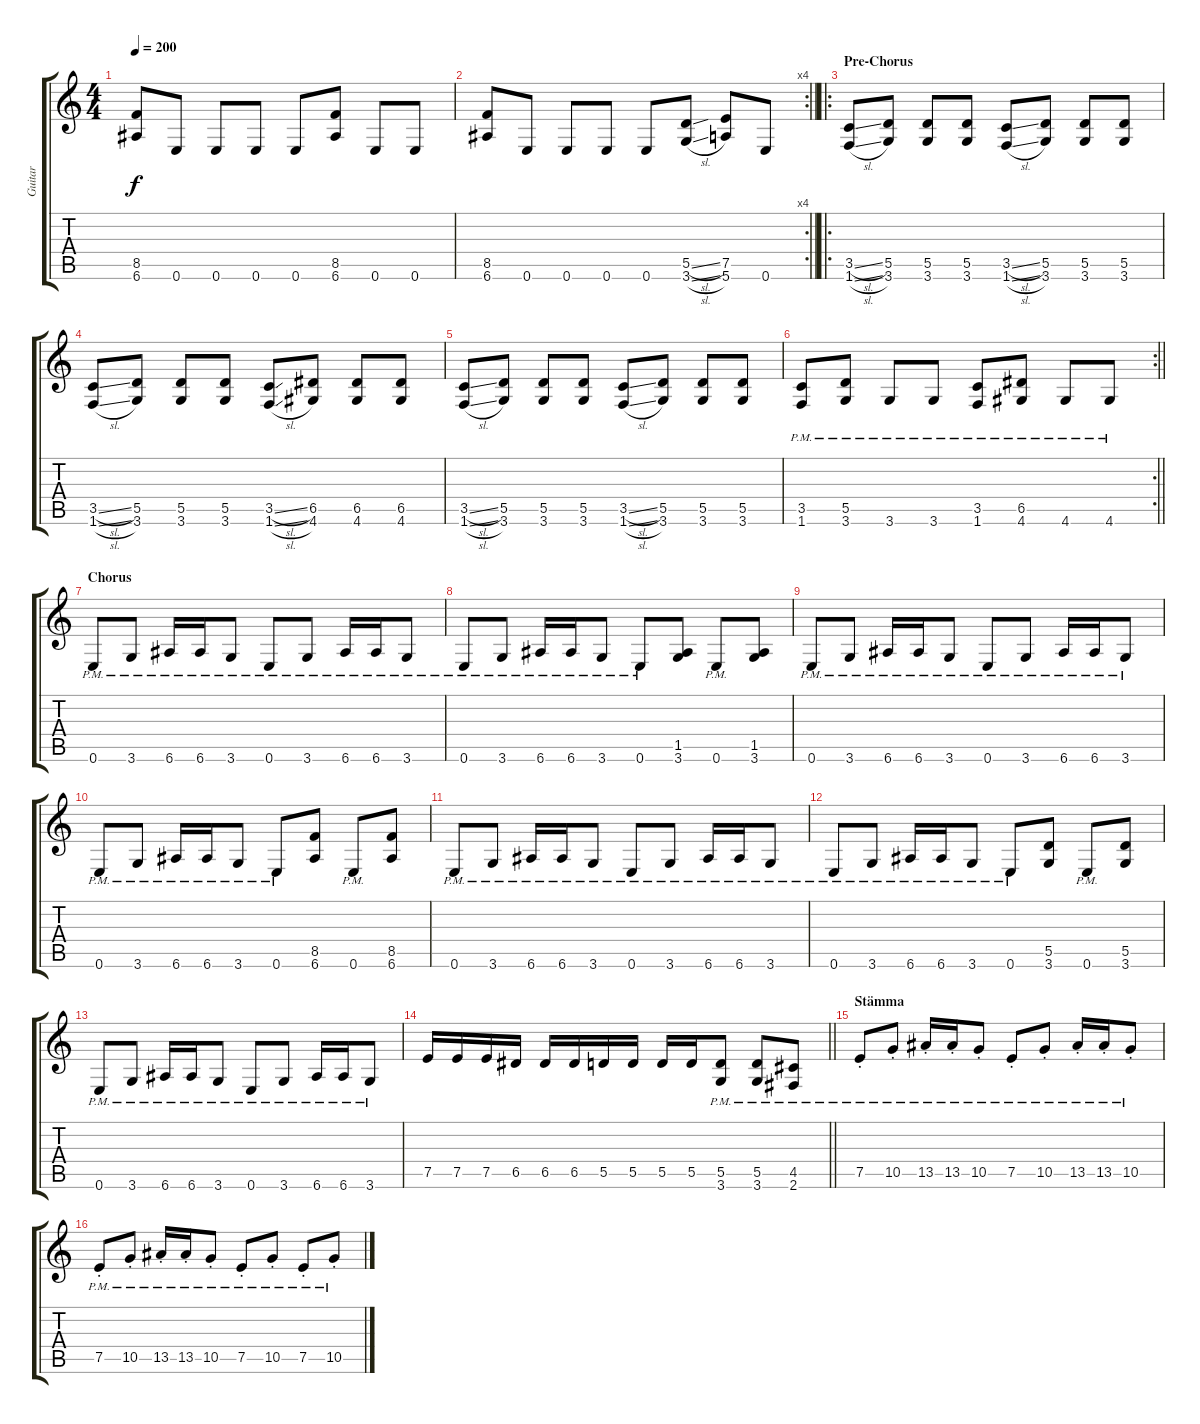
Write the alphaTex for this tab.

\track ("Guitar" "Guitar") {instrument distortionguitar}
\staff {score tabs}
\tuning (E4 B3 G3 D3 A2 E2) {hide}
\ts (4 4)
\tempo 200
\clef g2
\ks c
(8.5 6.6).8{dy f} 0.6.8 0.6.8 0.6.8 0.6.8 (8.5 6.6).8 0.6.8 0.6.8 |
\rc 4
\barLineRight lightlight
(8.5 6.6).8 0.6.8 0.6.8 0.6.8 0.6.8 (5.5{sl} 3.6{sl}).8 (7.5 5.6).8 0.6.8 |
\ro
\section ("" "Pre-Chorus")
(3.5{sl} 1.6{sl}).8 (5.5 3.6).8 (5.5 3.6).8 (5.5 3.6).8 (3.5{sl} 1.6{sl}).8 (5.5 3.6).8 (5.5 3.6).8 (5.5 3.6).8 |
(3.5{sl} 1.6{sl}).8 (5.5 3.6).8 (5.5 3.6).8 (5.5 3.6).8 (3.5{sl} 1.6{sl}).8 (6.5 4.6).8 (6.5 4.6).8 (6.5 4.6).8 |
(3.5{sl} 1.6{sl}).8 (5.5 3.6).8 (5.5 3.6).8 (5.5 3.6).8 (3.5{sl} 1.6{sl}).8 (5.5 3.6).8 (5.5 3.6).8 (5.5 3.6).8 |
\rc 2
\barLineRight lightlight
(3.5{pm} 1.6{pm}).8 (5.5{pm} 3.6{pm}).8 3.6{pm}.8 3.6{pm}.8 (3.5{pm} 1.6{pm}).8 (6.5{pm} 4.6{pm}).8 4.6{pm}.8 4.6{pm}.8 |
\section ("" "Chorus")
0.6{pm}.8 3.6{pm}.8 6.6{pm}.16 6.6{pm}.16 3.6{pm}.8 0.6{pm}.8 3.6{pm}.8 6.6{pm}.16 6.6{pm}.16 3.6{pm}.8 |
0.6{pm}.8 3.6{pm}.8 6.6{pm}.16 6.6{pm}.16 3.6{pm}.8 0.6{pm}.8 (1.5 3.6).8 0.6{pm}.8 (1.5 3.6).8 |
0.6{pm}.8 3.6{pm}.8 6.6{pm}.16 6.6{pm}.16 3.6{pm}.8 0.6{pm}.8 3.6{pm}.8 6.6{pm}.16 6.6{pm}.16 3.6{pm}.8 |
0.6{pm}.8 3.6{pm}.8 6.6{pm}.16 6.6{pm}.16 3.6{pm}.8 0.6{pm}.8 (8.5 6.6).8 0.6{pm}.8 (8.5 6.6).8 |
0.6{pm}.8 3.6{pm}.8 6.6{pm}.16 6.6{pm}.16 3.6{pm}.8 0.6{pm}.8 3.6{pm}.8 6.6{pm}.16 6.6{pm}.16 3.6{pm}.8 |
0.6{pm}.8 3.6{pm}.8 6.6{pm}.16 6.6{pm}.16 3.6{pm}.8 0.6{pm}.8 (5.5 3.6).8 0.6{pm}.8 (5.5 3.6).8 |
0.6{pm}.8 3.6{pm}.8 6.6{pm}.16 6.6{pm}.16 3.6{pm}.8 0.6{pm}.8 3.6{pm}.8 6.6{pm}.16 6.6{pm}.16 3.6{pm}.8 |
\barLineRight lightlight
7.5.16 7.5.16 7.5.16 6.5.16 6.5.16 6.5.16 5.5.16 5.5.16 5.5.16 5.5.16 (5.5{pm} 3.6{pm}).8 (5.5{pm} 3.6{pm}).8 (4.5{pm} 2.6{pm}).8 |
\section ("" "Stämma")
7.5{pm st}.8 10.5{pm st}.8 13.5{pm st}.16 13.5{pm st}.16 10.5{pm st}.8 7.5{pm st}.8 10.5{pm st}.8 13.5{pm st}.16 13.5{pm st}.16 10.5{pm st}.8 |
7.5{pm st}.8 10.5{pm st}.8 13.5{pm st}.16 13.5{pm st}.16 10.5{pm st}.8 7.5{pm st}.8 10.5{pm st}.8 7.5{pm st}.8 10.5{pm st}.8
